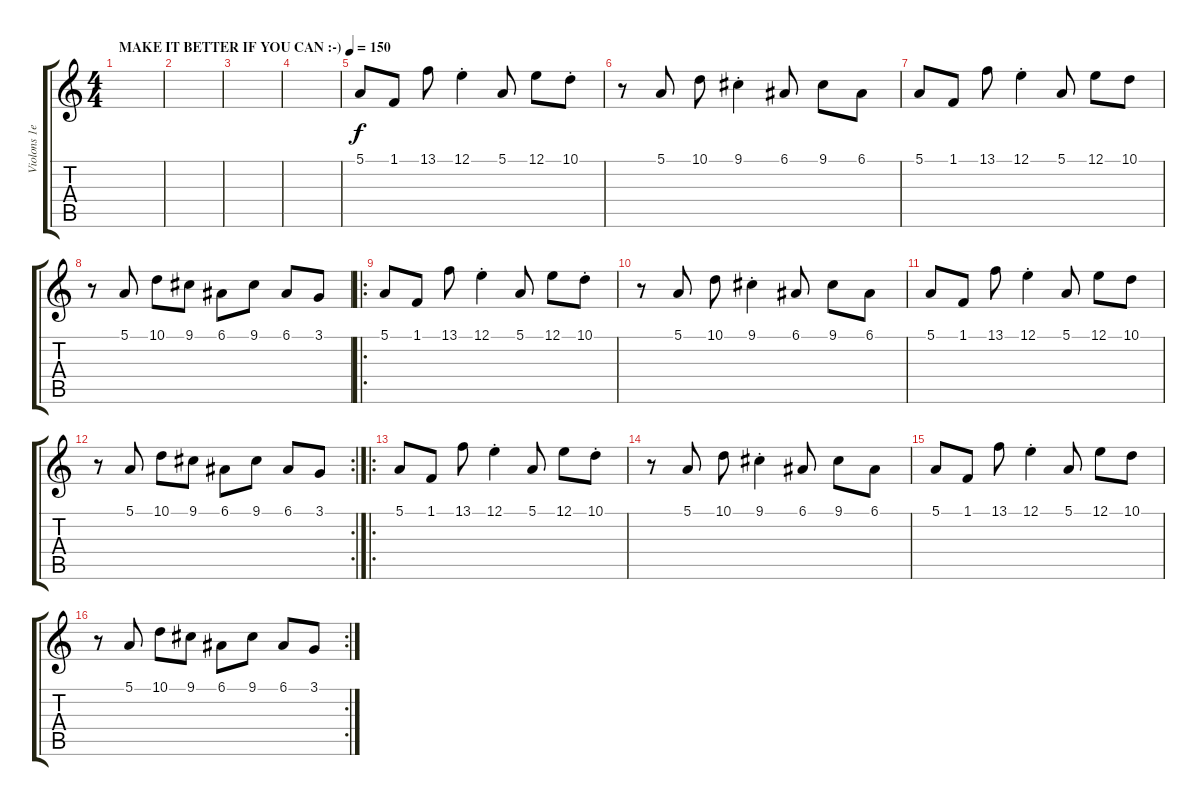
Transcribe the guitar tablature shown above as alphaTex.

\track ("Violons 1er" "Violons 1e") {instrument stringensemble1}
\staff {score tabs}
\tuning (E4 B3 G3 D3 A2 E2) {hide}
\ts (4 4)
\tempo (150 "MAKE IT BETTER IF YOU CAN :-)")
\clef g2
\ks c
|
|
|
|
5.1.8 1.1.8 13.1.8 12.1{st}.4 5.1.8 12.1.8 10.1{st}.8 |
r.8 5.1.8 10.1.8 9.1{st}.4 6.1.8 9.1.8 6.1.8 |
5.1.8 1.1.8 13.1.8 12.1{st}.4 5.1.8 12.1.8 10.1.8 |
r.8 5.1.8 10.1.8 9.1.8 6.1.8 9.1.8 6.1.8 3.1.8 |
\ro
5.1.8 1.1.8 13.1.8 12.1{st}.4 5.1.8 12.1.8 10.1{st}.8 |
r.8 5.1.8 10.1.8 9.1{st}.4 6.1.8 9.1.8 6.1.8 |
5.1.8 1.1.8 13.1.8 12.1{st}.4 5.1.8 12.1.8 10.1.8 |
\rc 2
r.8 5.1.8 10.1.8 9.1.8 6.1.8 9.1.8 6.1.8 3.1.8 |
\ro
5.1.8 1.1.8 13.1.8 12.1{st}.4 5.1.8 12.1.8 10.1{st}.8 |
r.8 5.1.8 10.1.8 9.1{st}.4 6.1.8 9.1.8 6.1.8 |
5.1.8 1.1.8 13.1.8 12.1{st}.4 5.1.8 12.1.8 10.1.8 |
\rc 2
r.8 5.1.8 10.1.8 9.1.8 6.1.8 9.1.8 6.1.8 3.1.8
